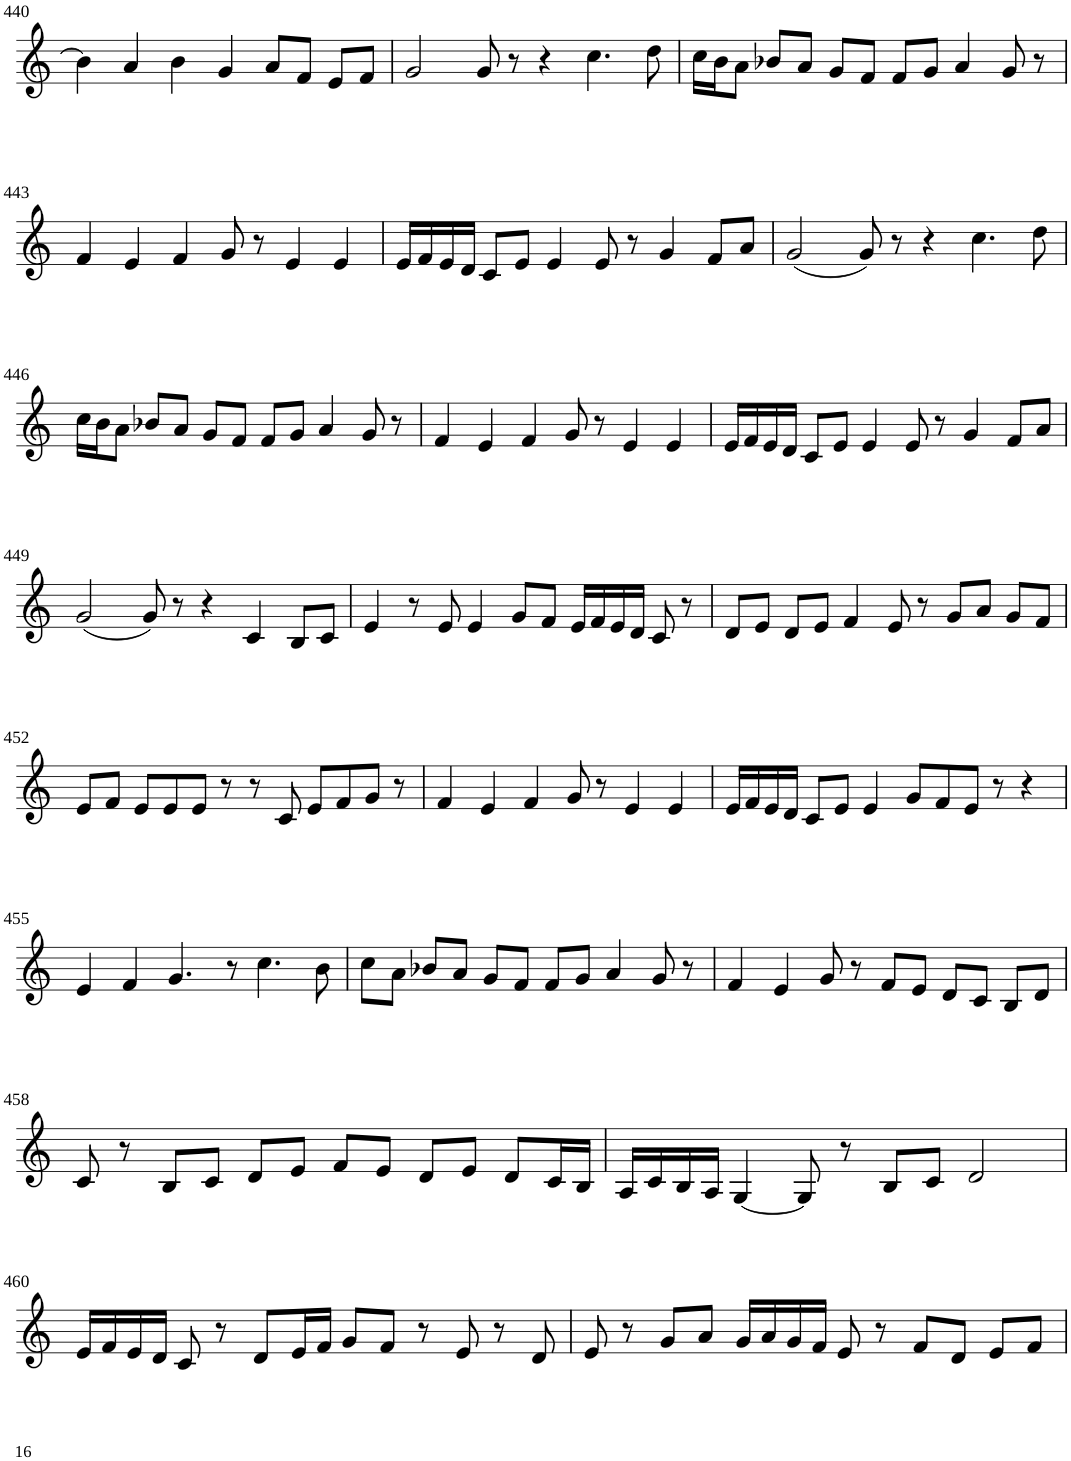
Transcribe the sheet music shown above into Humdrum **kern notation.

**kern
*part1
*staff1
*I"Violin
!!LO:PB:g=z
*clefG2
*k[]
*M6/4
=440
4b\]
4a/
4b\
4g/
8a/L
8f/J
8e/L
8f/J
=441
2g/
8g/
8r
4r
4.cc\
8dd\
=442
16cc\LL
16b\J
8a\J
8b-X/L
8a/J
8g/L
8f/J
8f/L
8g/J
4a/
8g/
8r
!!LO:LB:g=z
=443
4f/
4e/
4f/
8g/
8r
4e/
4e/
=444
16e/LL
16f/
16e/
16d/JJ
8c/L
8e/J
4e/
8e/
8r
4g/
8f/L
8a/J
=445
(2g/
8g/)
8r
4r
4.cc\
8dd\
!!LO:LB:g=z
=446
16cc\LL
16b\J
8a\J
8b-X/L
8a/J
8g/L
8f/J
8f/L
8g/J
4a/
8g/
8r
=447
4f/
4e/
4f/
8g/
8r
4e/
4e/
=448
16e/LL
16f/
16e/
16d/JJ
8c/L
8e/J
4e/
8e/
8r
4g/
8f/L
8a/J
!!LO:LB:g=z
=449
(2g/
8g/)
8r
4r
4c/
8B/L
8c/J
=450
4e/
8r
8e/
4e/
8g/L
8f/J
16e/LL
16f/
16e/
16d/JJ
8c/
8r
=451
8d/L
8e/J
8d/L
8e/J
4f/
8e/
8r
8g/L
8a/J
8g/L
8f/J
!!LO:LB:g=z
=452
8e/L
8f/J
8e/L
8e/
8e/J
8r
8r
8c/
8e/L
8f/
8g/J
8r
=453
4f/
4e/
4f/
8g/
8r
4e/
4e/
=454
16e/LL
16f/
16e/
16d/JJ
8c/L
8e/J
4e/
8g/L
8f/
8e/J
8r
4r
!!LO:LB:g=z
=455
4e/
4f/
4.g/
8r
4.cc\
8b\
=456
8cc\L
8a\J
8b-X/L
8a/J
8g/L
8f/J
8f/L
8g/J
4a/
8g/
8r
=457
4f/
4e/
8g/
8r
8f/L
8e/J
8d/L
8c/J
8B/L
8d/J
!!LO:LB:g=z
=458
8c/
8r
8B/L
8c/J
8d/L
8e/J
8f/L
8e/J
8d/L
8e/J
8d/L
16c/L
16B/JJ
=459
16A/LL
16c/
16B/
16A/JJ
[4G/
8G/]
8r
8B/L
8c/J
2d/
!!LO:LB:g=z
=460
16e/LL
16f/
16e/
16d/JJ
8c/
8r
8d/L
16e/L
16f/JJ
8g/L
8f/J
8r
8e/
8r
8d/
=461
8e/
8r
8g/L
8a/J
16g/LL
16a/
16g/
16f/JJ
8e/
8r
8f/L
8d/J
8e/L
8f/J
=
*-
